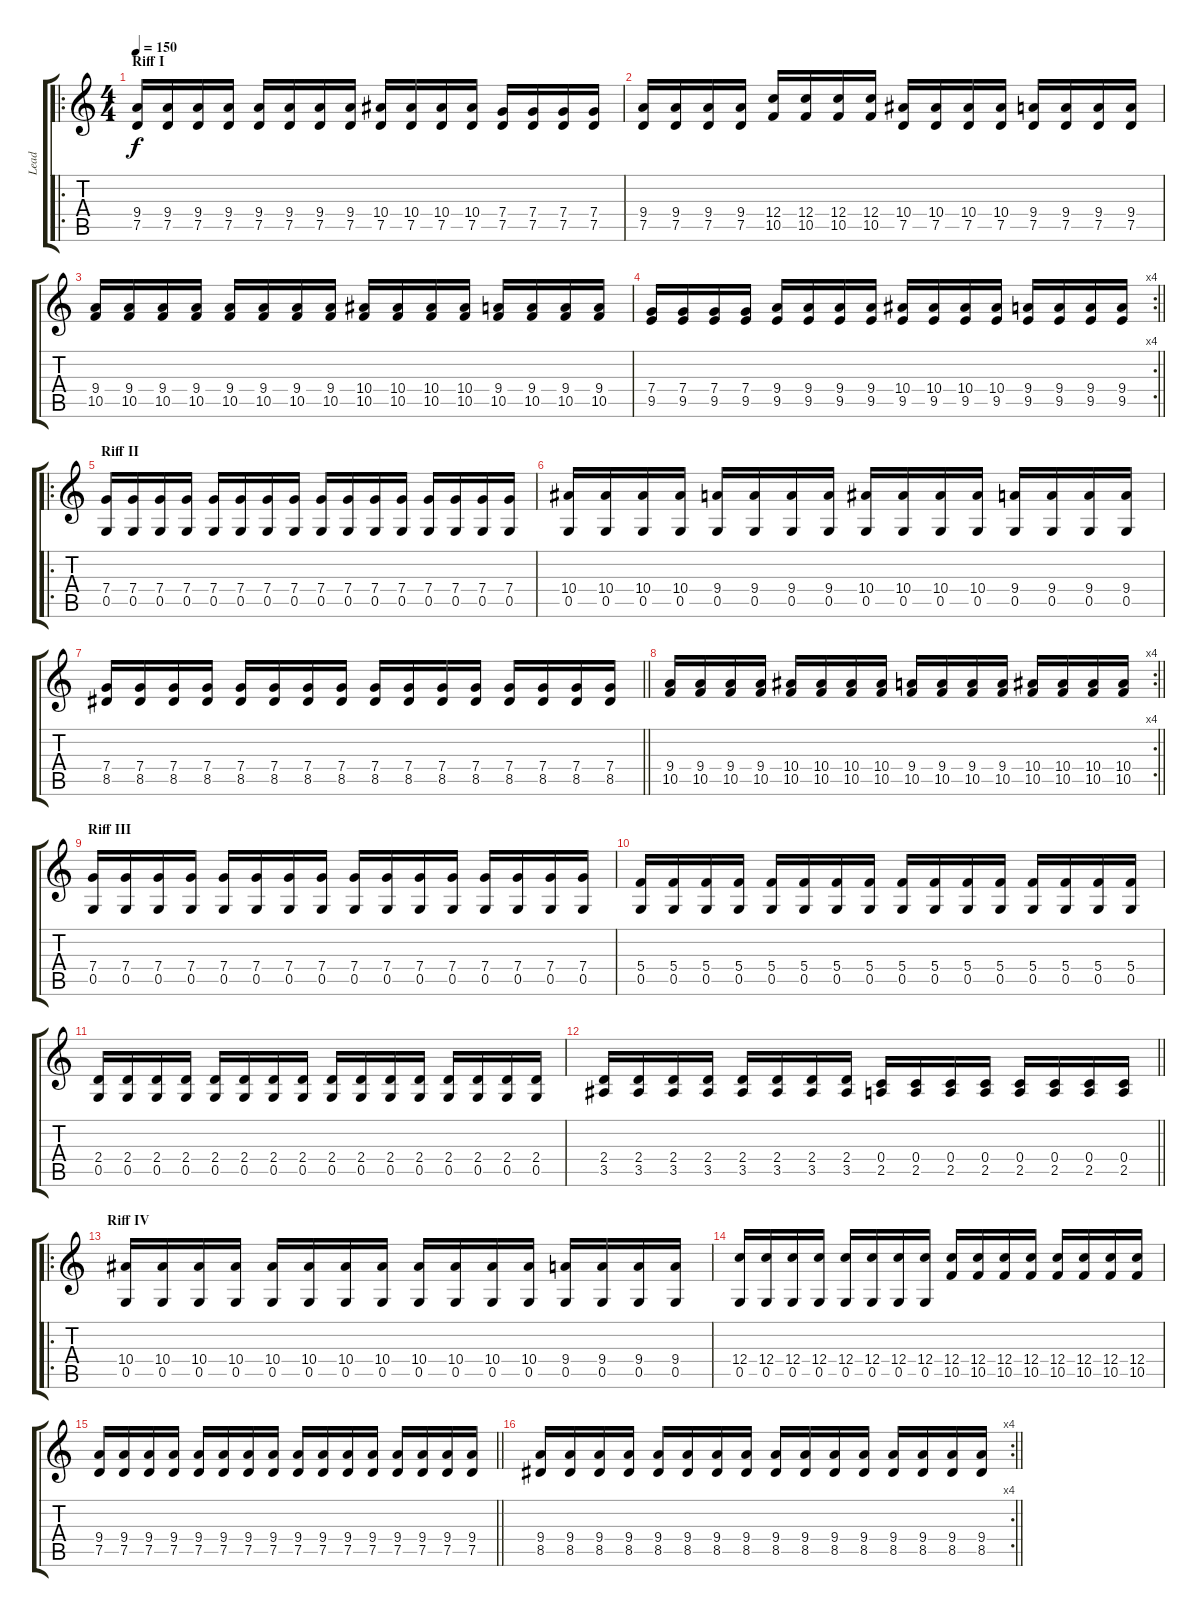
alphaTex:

\track ("Lead" "Lead") {solo instrument overdrivenguitar}
\staff {score tabs}
\tuning (D4 A3 F3 C3 G2 D2) {hide}
\ro
\ts (4 4)
\section ("" "Riff I")
\tempo 150
\clef g2
\ks c
(9.4 7.5).16{dy f} (9.4 7.5).16 (9.4 7.5).16 (9.4 7.5).16 (9.4 7.5).16 (9.4 7.5).16 (9.4 7.5).16 (9.4 7.5).16 (10.4 7.5).16 (10.4 7.5).16 (10.4 7.5).16 (10.4 7.5).16 (7.4 7.5).16 (7.4 7.5).16 (7.4 7.5).16 (7.4 7.5).16 |
(9.4 7.5).16 (9.4 7.5).16 (9.4 7.5).16 (9.4 7.5).16 (12.4 10.5).16 (12.4 10.5).16 (12.4 10.5).16 (12.4 10.5).16 (10.4 7.5).16 (10.4 7.5).16 (10.4 7.5).16 (10.4 7.5).16 (9.4 7.5).16 (9.4 7.5).16 (9.4 7.5).16 (9.4 7.5).16 |
(9.4 10.5).16 (9.4 10.5).16 (9.4 10.5).16 (9.4 10.5).16 (9.4 10.5).16 (9.4 10.5).16 (9.4 10.5).16 (9.4 10.5).16 (10.4 10.5).16 (10.4 10.5).16 (10.4 10.5).16 (10.4 10.5).16 (9.4 10.5).16 (9.4 10.5).16 (9.4 10.5).16 (9.4 10.5).16 |
\rc 4
\barLineRight lightlight
(7.4 9.5).16 (7.4 9.5).16 (7.4 9.5).16 (7.4 9.5).16 (9.4 9.5).16 (9.4 9.5).16 (9.4 9.5).16 (9.4 9.5).16 (10.4 9.5).16 (10.4 9.5).16 (10.4 9.5).16 (10.4 9.5).16 (9.4 9.5).16 (9.4 9.5).16 (9.4 9.5).16 (9.4 9.5).16 |
\ro
\section ("" "Riff II")
(7.4 0.5).16 (7.4 0.5).16 (7.4 0.5).16 (7.4 0.5).16 (7.4 0.5).16 (7.4 0.5).16 (7.4 0.5).16 (7.4 0.5).16 (7.4 0.5).16 (7.4 0.5).16 (7.4 0.5).16 (7.4 0.5).16 (7.4 0.5).16 (7.4 0.5).16 (7.4 0.5).16 (7.4 0.5).16 |
(10.4 0.5).16 (10.4 0.5).16 (10.4 0.5).16 (10.4 0.5).16 (9.4 0.5).16 (9.4 0.5).16 (9.4 0.5).16 (9.4 0.5).16 (10.4 0.5).16 (10.4 0.5).16 (10.4 0.5).16 (10.4 0.5).16 (9.4 0.5).16 (9.4 0.5).16 (9.4 0.5).16 (9.4 0.5).16 |
\barLineRight lightlight
(7.4 8.5).16 (7.4 8.5).16 (7.4 8.5).16 (7.4 8.5).16 (7.4 8.5).16 (7.4 8.5).16 (7.4 8.5).16 (7.4 8.5).16 (7.4 8.5).16 (7.4 8.5).16 (7.4 8.5).16 (7.4 8.5).16 (7.4 8.5).16 (7.4 8.5).16 (7.4 8.5).16 (7.4 8.5).16 |
\rc 4
\barLineRight lightlight
(9.4 10.5).16 (9.4 10.5).16 (9.4 10.5).16 (9.4 10.5).16 (10.4 10.5).16 (10.4 10.5).16 (10.4 10.5).16 (10.4 10.5).16 (9.4 10.5).16 (9.4 10.5).16 (9.4 10.5).16 (9.4 10.5).16 (10.4 10.5).16 (10.4 10.5).16 (10.4 10.5).16 (10.4 10.5).16 |
\section ("" "Riff III")
(7.4 0.5).16 (7.4 0.5).16 (7.4 0.5).16 (7.4 0.5).16 (7.4 0.5).16 (7.4 0.5).16 (7.4 0.5).16 (7.4 0.5).16 (7.4 0.5).16 (7.4 0.5).16 (7.4 0.5).16 (7.4 0.5).16 (7.4 0.5).16 (7.4 0.5).16 (7.4 0.5).16 (7.4 0.5).16 |
(5.4 0.5).16 (5.4 0.5).16 (5.4 0.5).16 (5.4 0.5).16 (5.4 0.5).16 (5.4 0.5).16 (5.4 0.5).16 (5.4 0.5).16 (5.4 0.5).16 (5.4 0.5).16 (5.4 0.5).16 (5.4 0.5).16 (5.4 0.5).16 (5.4 0.5).16 (5.4 0.5).16 (5.4 0.5).16 |
(2.4 0.5).16 (2.4 0.5).16 (2.4 0.5).16 (2.4 0.5).16 (2.4 0.5).16 (2.4 0.5).16 (2.4 0.5).16 (2.4 0.5).16 (2.4 0.5).16 (2.4 0.5).16 (2.4 0.5).16 (2.4 0.5).16 (2.4 0.5).16 (2.4 0.5).16 (2.4 0.5).16 (2.4 0.5).16 |
\barLineRight lightlight
(2.4 3.5).16 (2.4 3.5).16 (2.4 3.5).16 (2.4 3.5).16 (2.4 3.5).16 (2.4 3.5).16 (2.4 3.5).16 (2.4 3.5).16 (0.4 2.5).16 (0.4 2.5).16 (0.4 2.5).16 (0.4 2.5).16 (0.4 2.5).16 (0.4 2.5).16 (0.4 2.5).16 (0.4 2.5).16 |
\ro
\section ("" "Riff IV")
(10.4 0.5).16 (10.4 0.5).16 (10.4 0.5).16 (10.4 0.5).16 (10.4 0.5).16 (10.4 0.5).16 (10.4 0.5).16 (10.4 0.5).16 (10.4 0.5).16 (10.4 0.5).16 (10.4 0.5).16 (10.4 0.5).16 (9.4 0.5).16 (9.4 0.5).16 (9.4 0.5).16 (9.4 0.5).16 |
(12.4 0.5).16 (12.4 0.5).16 (12.4 0.5).16 (12.4 0.5).16 (12.4 0.5).16 (12.4 0.5).16 (12.4 0.5).16 (12.4 0.5).16 (12.4 10.5).16 (12.4 10.5).16 (12.4 10.5).16 (12.4 10.5).16 (12.4 10.5).16 (12.4 10.5).16 (12.4 10.5).16 (12.4 10.5).16 |
\barLineRight lightlight
(9.4 7.5).16 (9.4 7.5).16 (9.4 7.5).16 (9.4 7.5).16 (9.4 7.5).16 (9.4 7.5).16 (9.4 7.5).16 (9.4 7.5).16 (9.4 7.5).16 (9.4 7.5).16 (9.4 7.5).16 (9.4 7.5).16 (9.4 7.5).16 (9.4 7.5).16 (9.4 7.5).16 (9.4 7.5).16 |
\rc 4
\barLineRight lightlight
(9.4 8.5).16 (9.4 8.5).16 (9.4 8.5).16 (9.4 8.5).16 (9.4 8.5).16 (9.4 8.5).16 (9.4 8.5).16 (9.4 8.5).16 (9.4 8.5).16 (9.4 8.5).16 (9.4 8.5).16 (9.4 8.5).16 (9.4 8.5).16 (9.4 8.5).16 (9.4 8.5).16 (9.4 8.5).16
